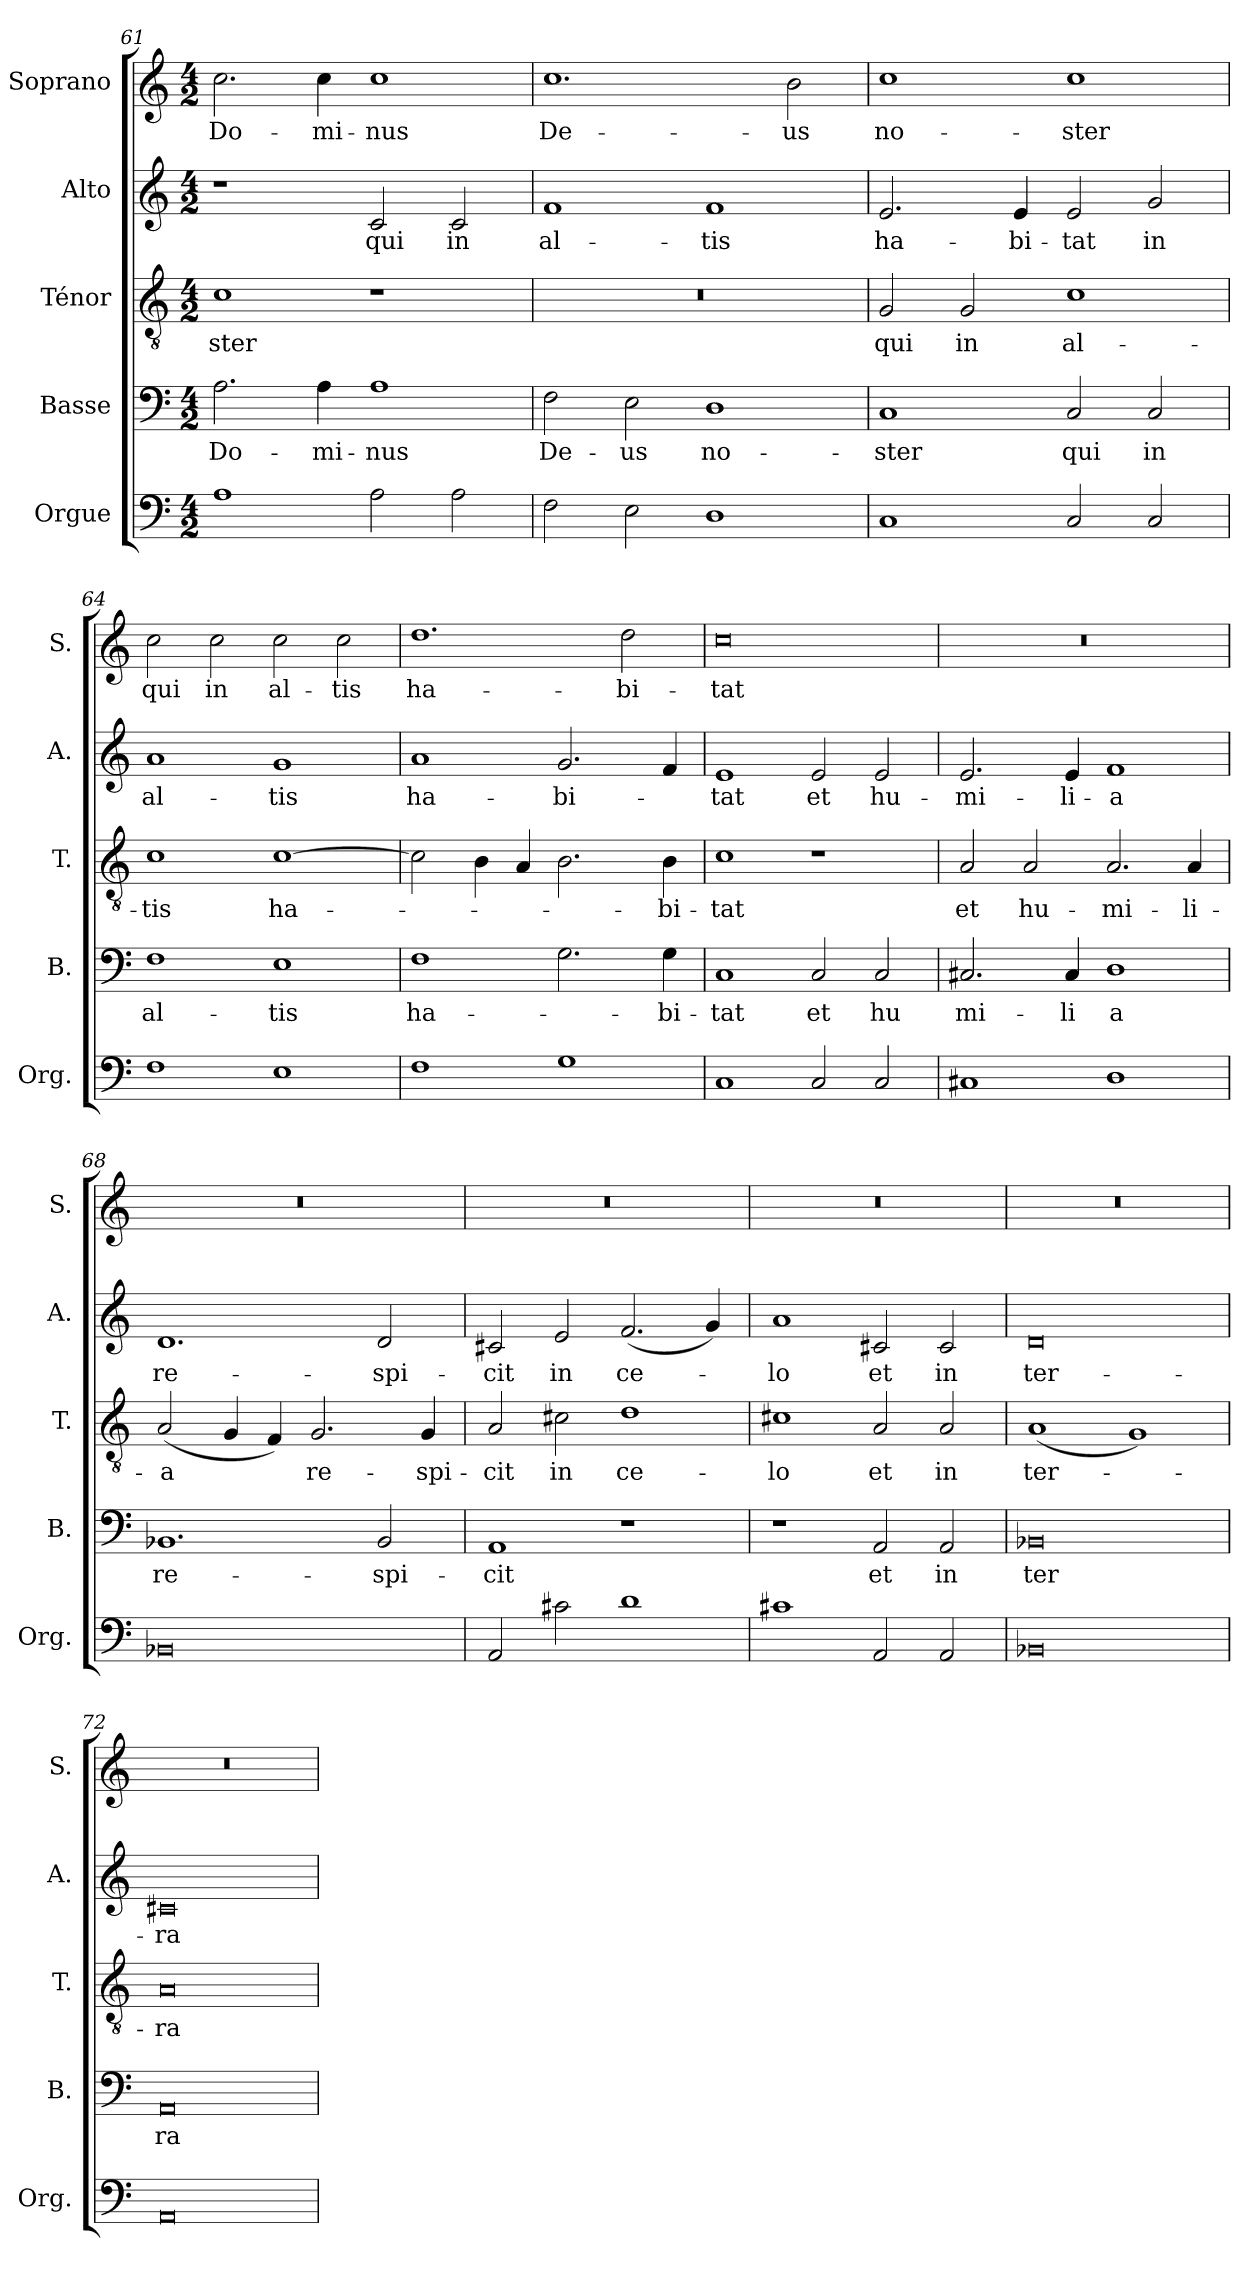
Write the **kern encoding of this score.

**kern	**kern	**text	**kern	**text	**kern	**text	**kern	**text
*part5	*part4	*part4	*part3	*part3	*part2	*part2	*part1	*part1
*staff5	*staff4	*staff4	*staff3	*staff3	*staff2	*staff2	*staff1	*staff1
*I"Orgue	*I"Basse	*	*I"Ténor	*	*I"Alto	*	*I"Soprano	*
*I'Org.	*I'B.	*	*I'T.	*	*I'A.	*	*I'S.	*
*clefF4	*clefF4	*	*clefGv2	*	*clefG2	*	*clefG2	*
*k[]	*k[]	*	*k[]	*	*k[]	*	*k[]	*
*M4/2	*M4/2	*	*M4/2	*	*M4/2	*	*M4/2	*
=61	=61	=61	=61	=61	=61	=61	=61	=61
!	!	!LO:LY:b	!	!LO:LY:b	!	!	!	!LO:LY:b
1A	2.A\	Do-	1c	-ster	1r	.	2.cc\	Do-
!	!	!LO:LY:b	!	!	!	!	!	!LO:LY:b
.	4A\	-mi-	.	.	.	.	4cc\	-mi-
!	!	!LO:LY:b	!	!	!	!LO:LY:b	!	!LO:LY:b
2A\	1A	-nus	1r	.	2c/	qui	1cc	-nus
!	!	!	!	!	!	!LO:LY:b	!	!
2A\	.	.	.	.	2c/	in	.	.
=62	=62	=62	=62	=62	=62	=62	=62	=62
!	!	!LO:LY:b	!	!	!	!LO:LY:b	!	!LO:LY:b
2F\	2F\	De-	0r	.	1f	al-	1.cc	De-
!	!	!LO:LY:b	!	!	!	!	!	!
2E\	2E\	-us	.	.	.	.	.	.
!	!	!LO:LY:b	!	!	!	!LO:LY:b	!	!
1D	1D	no-	.	.	1f	-tis	.	.
!	!	!	!	!	!	!	!	!LO:LY:b
.	.	.	.	.	.	.	2b\	-us
=63	=63	=63	=63	=63	=63	=63	=63	=63
!	!	!LO:LY:b	!	!LO:LY:b	!	!LO:LY:b	!	!LO:LY:b
1C	1C	-ster	2G/	qui	2.e/	ha-	1cc	no-
!	!	!	!	!LO:LY:b	!	!	!	!
.	.	.	2G/	in	.	.	.	.
!	!	!	!	!	!	!LO:LY:b	!	!
.	.	.	.	.	4e/	-bi-	.	.
!	!	!LO:LY:b	!	!LO:LY:b	!	!LO:LY:b	!	!LO:LY:b
2C/	2C/	qui	1c	al-	2e/	-tat	1cc	-ster
!	!	!LO:LY:b	!	!	!	!LO:LY:b	!	!
2C/	2C/	in	.	.	2g/	in	.	.
=64	=64	=64	=64	=64	=64	=64	=64	=64
!	!	!LO:LY:b	!	!LO:LY:b	!	!LO:LY:b	!	!LO:LY:b
1F	1F	al-	1c	-tis	1a	al-	2cc\	qui
!	!	!	!	!	!	!	!	!LO:LY:b
.	.	.	.	.	.	.	2cc\	in
!	!	!LO:LY:b	!	!LO:LY:b	!	!LO:LY:b	!	!LO:LY:b
1E	1E	-tis	[1c	ha-	1g	-tis	2cc\	al-
!	!	!	!	!	!	!	!	!LO:LY:b
.	.	.	.	.	.	.	2cc\	-tis
!!LO:PB:g=z
=65	=65	=65	=65	=65	=65	=65	=65	=65
!	!	!LO:LY:b	!	!	!	!LO:LY:b	!	!LO:LY:b
1F	1F	ha-	2c\]	.	1a	ha-	1.dd	ha-
.	.	.	4B\	.	.	.	.	.
.	.	.	4A/	.	.	.	.	.
!	!	!	!	!	!	!LO:LY:b	!	!
1G	2.G\	.	2.B\	.	2.g/	-bi-	.	.
!	!	!	!	!	!	!	!	!LO:LY:b
.	.	.	.	.	.	.	2dd\	-bi-
!	!	!LO:LY:b	!	!LO:LY:b	!	!	!	!
.	4G\	-bi-	4B\	-bi-	4f/	.	.	.
=66	=66	=66	=66	=66	=66	=66	=66	=66
!	!	!LO:LY:b	!	!LO:LY:b	!	!LO:LY:b	!	!LO:LY:b
1C	1C	-tat	1c	-tat	1e	-tat	0cc	-tat
!	!	!LO:LY:b	!	!	!	!LO:LY:b	!	!
2C/	2C/	et	1r	.	2e/	et	.	.
!	!	!LO:LY:b	!	!	!	!LO:LY:b	!	!
2C/	2C/	hu	.	.	2e/	hu-	.	.
=67	=67	=67	=67	=67	=67	=67	=67	=67
!	!	!LO:LY:b	!	!LO:LY:b	!	!LO:LY:b	!	!
1C#X	2.C#X/	-mi-	2A/	et	2.e/	-mi-	0r	.
!	!	!	!	!LO:LY:b	!	!	!	!
.	.	.	2A/	hu-	.	.	.	.
!	!	!LO:LY:b	!	!	!	!LO:LY:b	!	!
.	4C#/	-li	.	.	4e/	-li-	.	.
!	!	!LO:LY:b	!	!LO:LY:b	!	!LO:LY:b	!	!
1D	1D	-a	2.A/	-mi-	1f	-a	.	.
!	!	!	!	!LO:LY:b	!	!	!	!
.	.	.	4A/	-li-	.	.	.	.
=68	=68	=68	=68	=68	=68	=68	=68	=68
!	!	!LO:LY:b	!	!LO:LY:b	!	!LO:LY:b	!	!
0BB-X	1.BB-X	re-	(<2A/	-a	1.d	re-	0r	.
.	.	.	4G/	.	.	.	.	.
.	.	.	4F/)	.	.	.	.	.
!	!	!	!	!LO:LY:b	!	!	!	!
.	.	.	2.G/	re-	.	.	.	.
!	!	!LO:LY:b	!	!	!	!LO:LY:b	!	!
.	2BB-/	-spi-	.	.	2d/	-spi-	.	.
!	!	!	!	!LO:LY:b	!	!	!	!
.	.	.	4G/	-spi-	.	.	.	.
=69	=69	=69	=69	=69	=69	=69	=69	=69
!	!	!LO:LY:b	!	!LO:LY:b	!	!LO:LY:b	!	!
2AA/	1AA	-cit	2A/	-cit	2c#X/	-cit	0r	.
!	!	!	!	!LO:LY:b	!	!LO:LY:b	!	!
2c#X\	.	.	2c#X\	in	2e/	in	.	.
!	!	!	!	!LO:LY:b	!	!LO:LY:b	!	!
1d	1r	.	1d	ce-	(2.f/	ce-	.	.
.	.	.	.	.	4g/)	.	.	.
=70	=70	=70	=70	=70	=70	=70	=70	=70
!	!	!	!	!LO:LY:b	!	!LO:LY:b	!	!
1c#X	1r	.	1c#X	-lo	1a	-lo	0r	.
!	!	!LO:LY:b	!	!LO:LY:b	!	!LO:LY:b	!	!
2AA/	2AA/	et	2A/	et	2c#X/	et	.	.
!	!	!LO:LY:b	!	!LO:LY:b	!	!LO:LY:b	!	!
2AA/	2AA/	in	2A/	in	2c#/	in	.	.
!!LO:LB:g=z
=71	=71	=71	=71	=71	=71	=71	=71	=71
!	!	!LO:LY:b	!	!LO:LY:b	!	!LO:LY:b	!	!
0BB-X	0BB-X	ter	(1A	ter-	0d	ter-	0r	.
.	.	.	1G)	.	.	.	.	.
=72	=72	=72	=72	=72	=72	=72	=72	=72
!	!	!LO:LY:b	!	!LO:LY:b	!	!LO:LY:b	!	!
0AA	0AA	-ra	0A	-ra	0c#X	-ra	0r	.
=	=	=	=	=	=	=	=	=
*-	*-	*-	*-	*-	*-	*-	*-	*-
